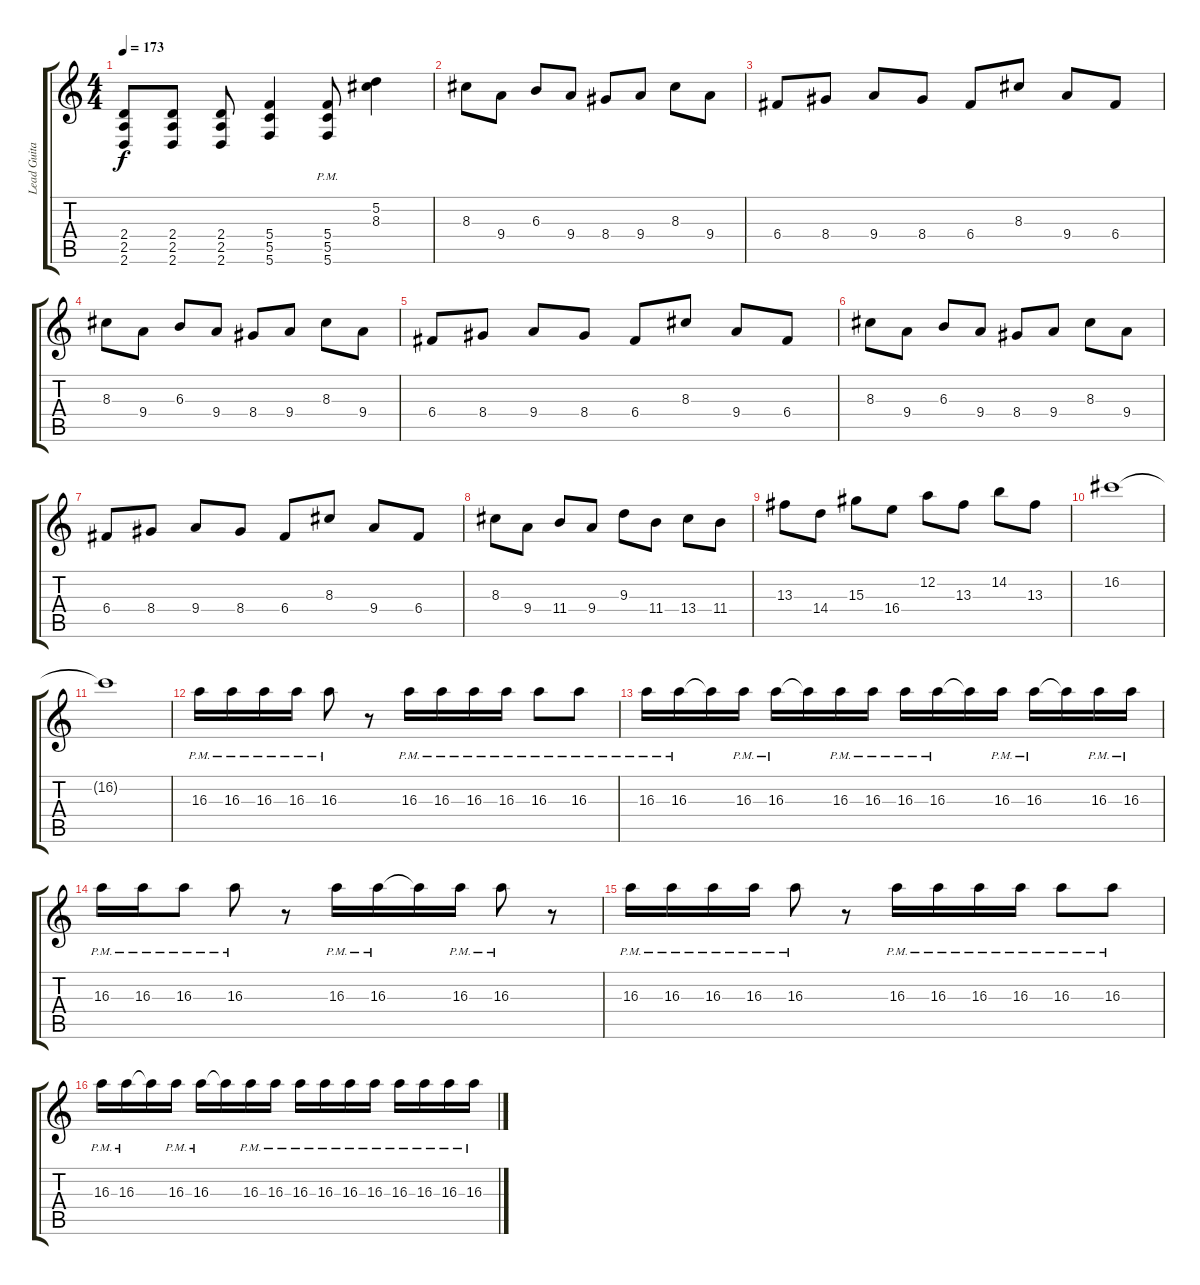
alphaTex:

\track ("Lead Guitar (Drop C)" "Lead Guita") {instrument distortionguitar}
\staff {score tabs}
\tuning (D4 A3 F3 C3 G2 C2) {hide}
\ts (4 4)
\tempo 173
\clef g2
\ks c
(2.4{t} 2.5{t} 2.6{t}).8{dy f} (2.4 2.5 2.6).8 (2.4 2.5 2.6).8 (5.4 5.5 5.6).4 (5.4{pm} 5.5{pm} 5.6{pm}).8 (5.2 8.3).4 |
8.3.8 9.4.8 6.3.8 9.4.8 8.4.8 9.4.8 8.3.8 9.4.8 |
6.4.8 8.4.8 9.4.8 8.4.8 6.4.8 8.3.8 9.4.8 6.4.8 |
8.3.8 9.4.8 6.3.8 9.4.8 8.4.8 9.4.8 8.3.8 9.4.8 |
6.4.8 8.4.8 9.4.8 8.4.8 6.4.8 8.3.8 9.4.8 6.4.8 |
8.3.8 9.4.8 6.3.8 9.4.8 8.4.8 9.4.8 8.3.8 9.4.8 |
6.4.8 8.4.8 9.4.8 8.4.8 6.4.8 8.3.8 9.4.8 6.4.8 |
8.3.8 9.4.8 11.4.8 9.4.8 9.3.8 11.4.8 13.4.8 11.4.8 |
13.3.8 14.4.8 15.3.8 16.4.8 12.2.8 13.3.8 14.2.8 13.3.8 |
16.2.1 |
16.2{t}.1 |
16.3{pm}.16 16.3{pm}.16 16.3{pm}.16 16.3{pm}.16 16.3{pm}.8 r.8 16.3{pm}.16 16.3{pm}.16 16.3{pm}.16 16.3{pm}.16 16.3{pm}.8 16.3{pm}.8 |
16.3{pm}.16 16.3{pm}.16 16.3{t}.16 16.3{pm}.16 16.3{pm}.16 16.3{t}.16 16.3{pm}.16 16.3{pm}.16 16.3{pm}.16 16.3{pm}.16 16.3{t}.16 16.3{pm}.16 16.3{pm}.16 16.3{t}.16 16.3{pm}.16 16.3{pm}.16 |
16.3{pm}.16 16.3{pm}.16 16.3{pm}.8 16.3{pm}.8 r.8 16.3{pm}.16 16.3{pm}.16 16.3{t}.16 16.3{pm}.16 16.3{pm}.8 r.8 |
16.3{pm}.16 16.3{pm}.16 16.3{pm}.16 16.3{pm}.16 16.3{pm}.8 r.8 16.3{pm}.16 16.3{pm}.16 16.3{pm}.16 16.3{pm}.16 16.3{pm}.8 16.3{pm}.8 |
16.3{pm}.16 16.3{pm}.16 16.3{t}.16 16.3{pm}.16 16.3{pm}.16 16.3{t}.16 16.3{pm}.16 16.3{pm}.16 16.3{pm}.16 16.3{pm}.16 16.3{pm}.16 16.3{pm}.16 16.3{pm}.16 16.3{pm}.16 16.3{pm}.16 16.3{pm}.16
